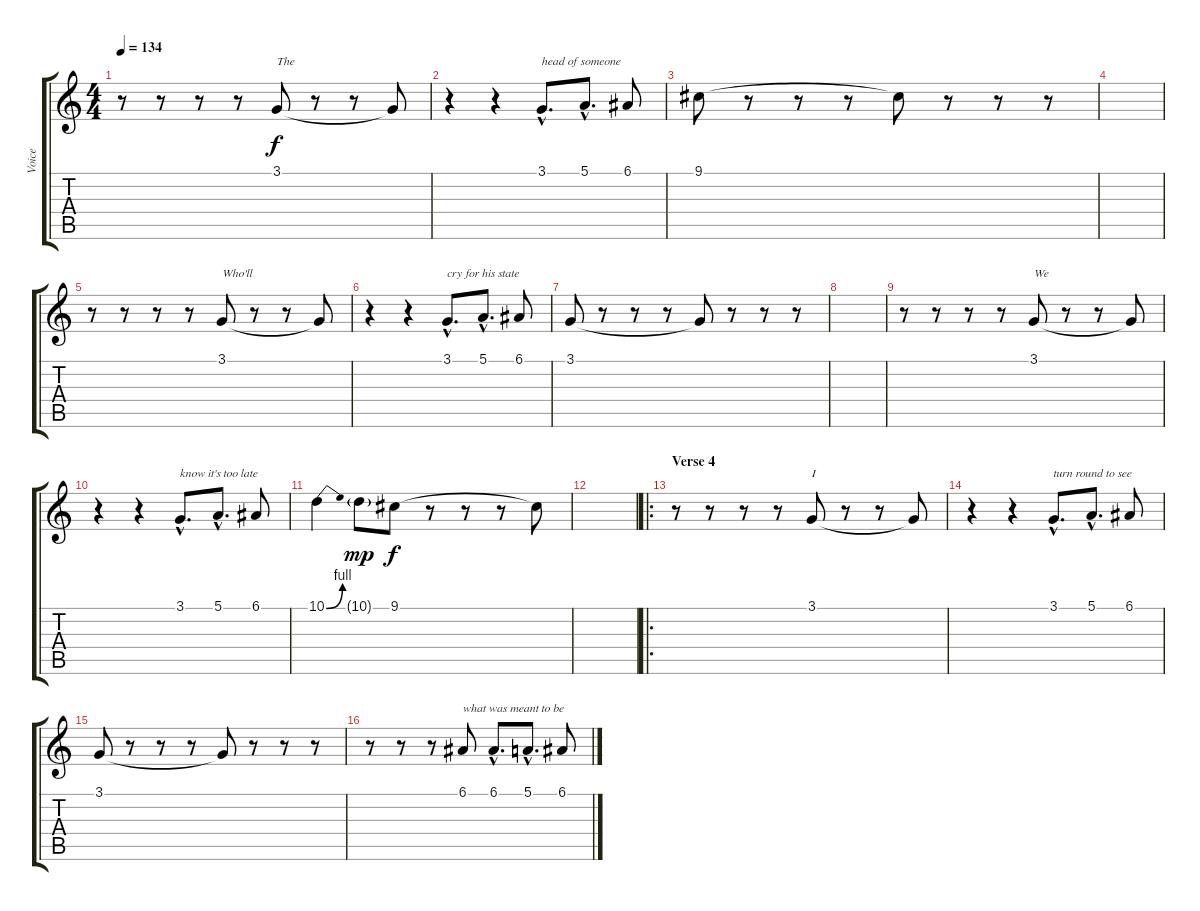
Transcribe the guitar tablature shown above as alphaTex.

\track ("Voice" "Voice") {instrument pad1newage}
\staff {score tabs}
\tuning (E4 B3 G3 D3 A2 E2) {hide}
\ts (4 4)
\tempo 134
\clef g2
\ks c
r.8{dy f} r.8 r.8 r.8 3.1.8{txt "The"} r.8 r.8 3.1{t}.8 |
r.4 r.4 3.1{hac}.8{d txt "head of someone"} 5.1{hac}.8{d} 6.1.8 |
9.1.8 r.8 r.8 r.8 9.1{t}.8 r.8 r.8 r.8 |
|
r.8 r.8 r.8 r.8 3.1.8{txt "Who'll"} r.8 r.8 3.1{t}.8 |
r.4 r.4 3.1{hac}.8{d txt "cry for his state"} 5.1{hac}.8{d} 6.1.8 |
3.1.8 r.8 r.8 r.8 3.1{t}.8 r.8 r.8 r.8 |
|
r.8 r.8 r.8 r.8 3.1.8{txt "We"} r.8 r.8 3.1{t}.8 |
r.4 r.4 3.1{hac}.8{d txt "know it's too late"} 5.1{hac}.8{d} 6.1.8 |
10.1{be (bend 0 0 60 4)}.4 10.1{g}.8{dy mp} 9.1.8{dy f} r.8 r.8 r.8 9.1{t}.8 |
|
\ro
\section ("" "Verse 4")
r.8 r.8 r.8 r.8 3.1.8{txt "I"} r.8 r.8 3.1{t}.8 |
r.4 r.4 3.1{hac}.8{d txt "turn round to see"} 5.1{hac}.8{d} 6.1.8 |
3.1.8 r.8 r.8 r.8 3.1{t}.8 r.8 r.8 r.8 |
r.8 r.8 r.8 6.1.8{txt "what was meant to be"} 6.1{hac}.8{d} 5.1{hac}.8{d} 6.1.8
